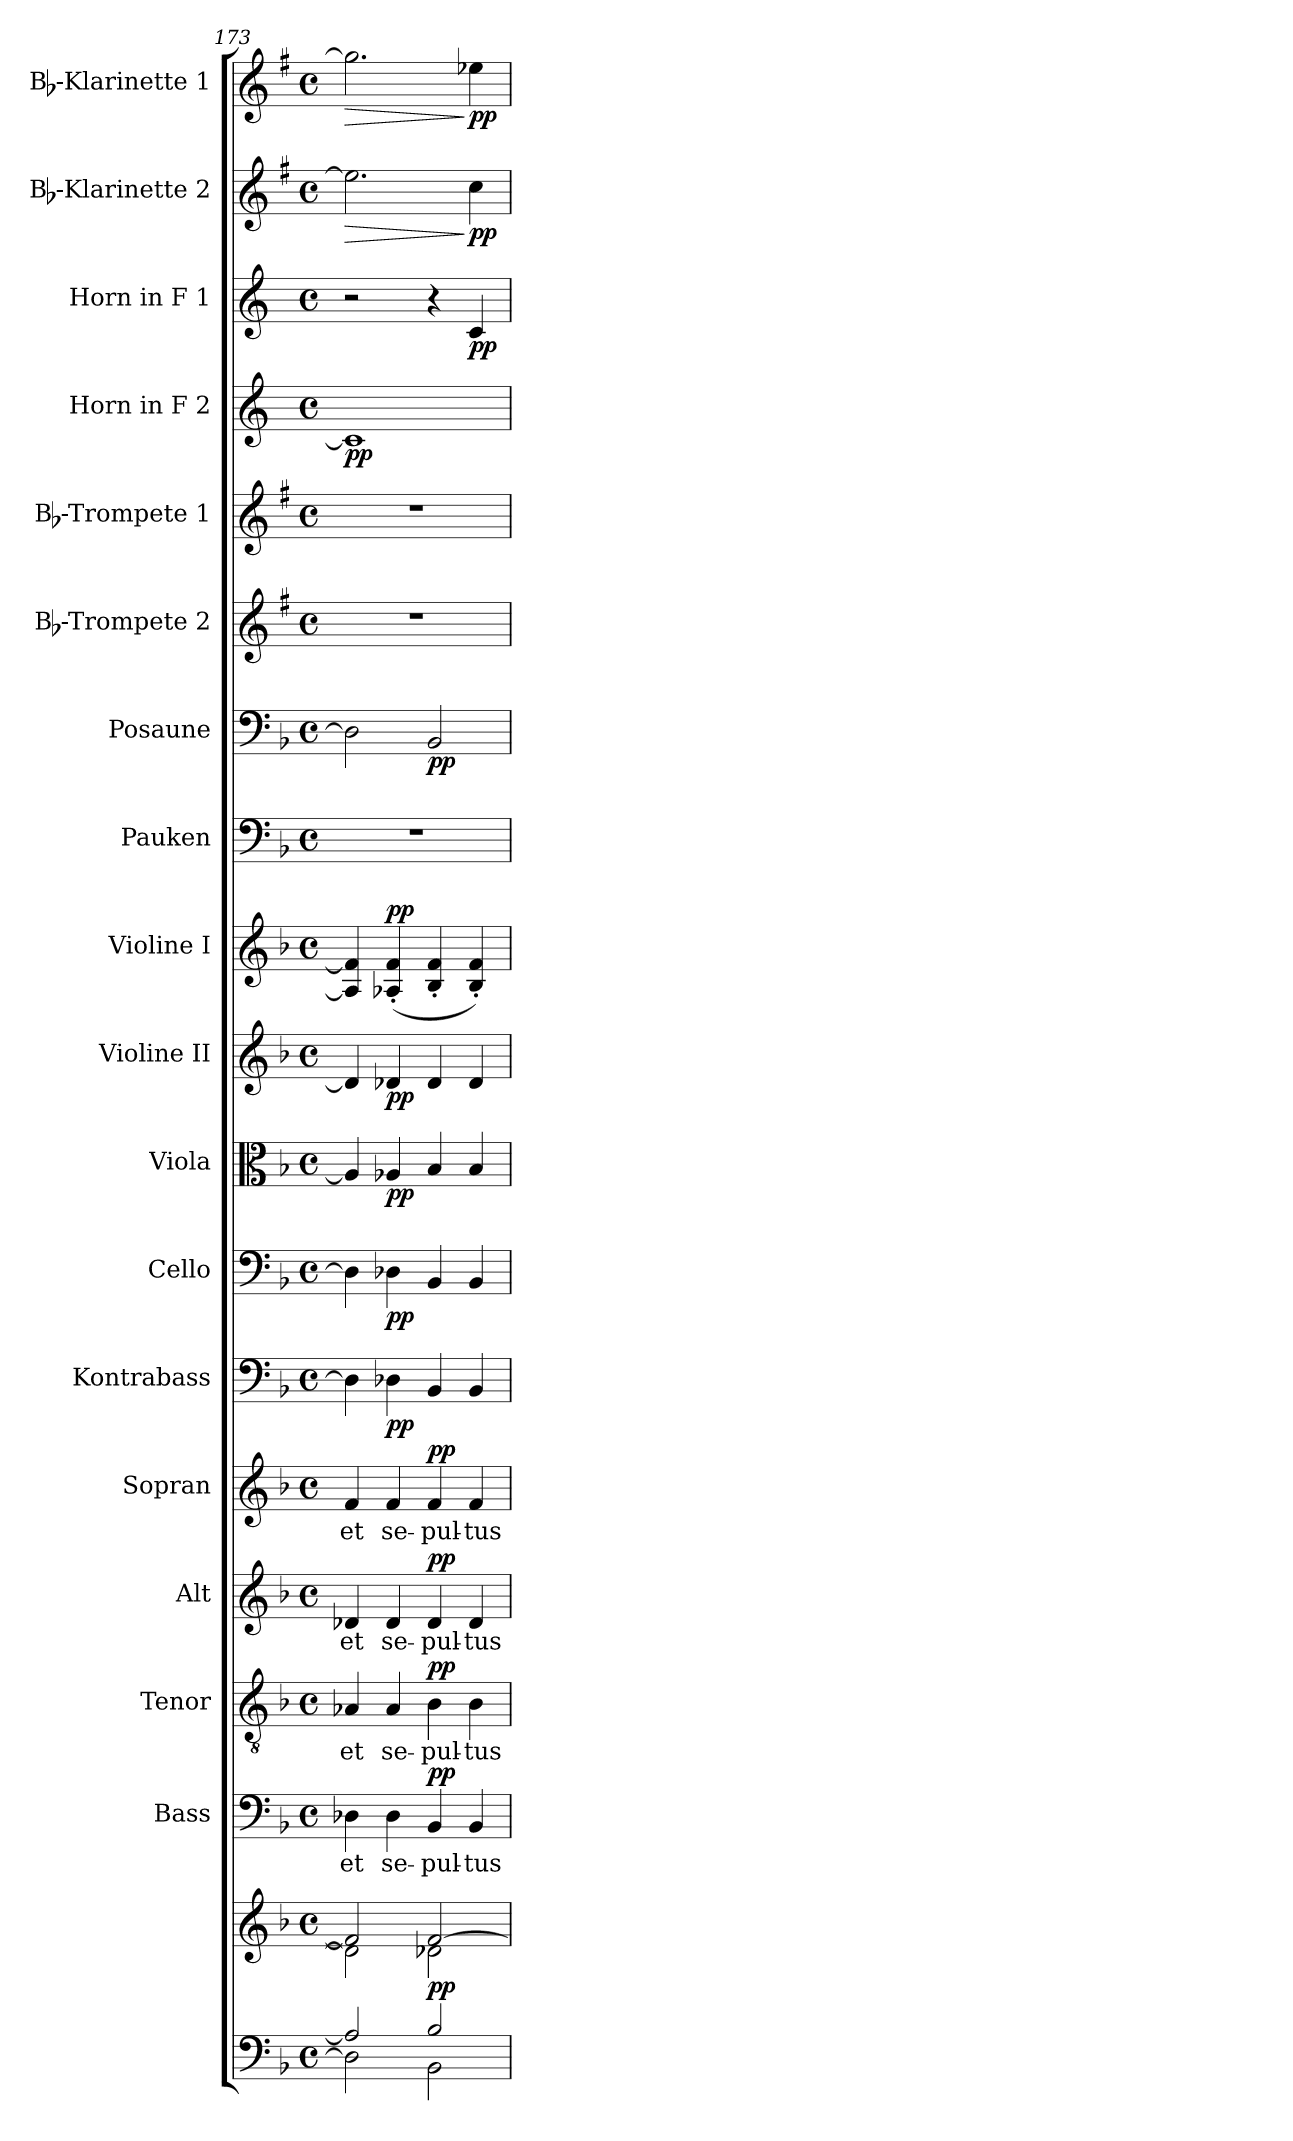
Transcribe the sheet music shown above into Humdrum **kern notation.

**kern	**kern	**dynam	**kern	**text	**dynam	**kern	**text	**dynam	**kern	**text	**dynam	**kern	**text	**dynam	**kern	**dynam	**kern	**dynam	**kern	**dynam	**kern	**dynam	**kern	**dynam	**kern	**kern	**dynam	**kern	**kern	**kern	**dynam	**kern	**dynam	**kern	**dynam	**kern	**dynam
*part18	*part18	*part18	*part17	*part17	*part17	*part16	*part16	*part16	*part15	*part15	*part15	*part14	*part14	*part14	*part13	*part13	*part12	*part12	*part11	*part11	*part10	*part10	*part9	*part9	*part8	*part7	*part7	*part6	*part5	*part4	*part4	*part3	*part3	*part2	*part2	*part1	*part1
*staff19	*staff18	*staff18/19	*staff17	*staff17	*staff17	*staff16	*staff16	*staff16	*staff15	*staff15	*staff15	*staff14	*staff14	*staff14	*staff13	*staff13	*staff12	*staff12	*staff11	*staff11	*staff10	*staff10	*staff9	*staff9	*staff8	*staff7	*staff7	*staff6	*staff5	*staff4	*staff4	*staff3	*staff3	*staff2	*staff2	*staff1	*staff1
*	*	*	*I"Bass	*	*	*I"Tenor	*	*	*I"Alt	*	*	*I"Sopran	*	*	*I"Kontrabass	*	*I"Cello	*	*I"Viola	*	*I"Violine II	*	*I"Violine I	*	*I"Pauken	*I"Posaune	*	*I"Bb-Trompete 2	*I"Bb-Trompete 1	*I"Horn in F 2	*	*I"Horn in F 1	*	*I"Bb-Klarinette 2	*	*I"Bb-Klarinette 1	*
*	*	*	*I'B.	*	*	*I'T.	*	*	*I'A.	*	*	*I'S.	*	*	*I'Kb.	*	*	*	*I'Vla.	*	*I'Vl. II	*	*I'Vl. I	*	*I'Pk.	*I'Pos.	*	*I'Bb Trp. 2	*I'Bb Trp. 1	*	*	*	*	*I'Bb Kl. 2	*	*I'Bb Kl. 1	*
*clefF4	*clefG2	*	*clefF4	*	*	*clefGv2	*	*	*clefG2	*	*	*clefG2	*	*	*clefF4	*	*clefF4	*	*clefC3	*	*clefG2	*	*clefG2	*	*clefF4	*clefF4	*	*clefG2	*clefG2	*clefG2	*	*clefG2	*	*clefG2	*	*clefG2	*
*	*	*	*	*	*	*	*	*	*	*	*	*	*	*	*ITrd7c12	*	*	*	*	*	*	*	*	*	*	*	*	*ITrd1c2	*ITrd1c2	*ITrd4c7	*	*ITrd4c7	*	*ITrd1c2	*	*ITrd1c2	*
*k[b-]	*k[b-]	*	*k[b-]	*	*	*k[b-]	*	*	*k[b-]	*	*	*k[b-]	*	*	*k[b-]	*	*k[b-]	*	*k[b-]	*	*k[b-]	*	*k[b-]	*	*k[b-]	*k[b-]	*	*k[b-]	*k[b-]	*k[b-]	*	*k[b-]	*	*k[b-]	*	*k[b-]	*
*F:	*F:	*	*F:	*	*	*F:	*	*	*F:	*	*	*F:	*	*	*F:	*	*F:	*	*F:	*	*F:	*	*F:	*	*F:	*F:	*	*F:	*F:	*F:	*	*F:	*	*F:	*	*F:	*
*M4/4	*M4/4	*	*M4/4	*	*	*M4/4	*	*	*M4/4	*	*	*M4/4	*	*	*M4/4	*	*M4/4	*	*M4/4	*	*M4/4	*	*M4/4	*	*M4/4	*M4/4	*	*M4/4	*M4/4	*M4/4	*	*M4/4	*	*M4/4	*	*M4/4	*
*met(c)	*met(c)	*	*met(c)	*	*	*met(c)	*	*	*met(c)	*	*	*met(c)	*	*	*met(c)	*	*met(c)	*	*met(c)	*	*met(c)	*	*met(c)	*	*met(c)	*met(c)	*	*met(c)	*met(c)	*met(c)	*	*met(c)	*	*met(c)	*	*met(c)	*
=173	=173	=173	=173	=173	=173	=173	=173	=173	=173	=173	=173	=173	=173	=173	=173	=173	=173	=173	=173	=173	=173	=173	=173	=173	=173	=173	=173	=173	=173	=173	=173	=173	=173	=173	=173	=173	=173
*^	*^	*	*	*	*	*	*	*	*	*	*	*	*	*	*	*	*	*	*	*	*	*	*	*	*	*	*	*	*	*	*	*	*	*	*	*	*
!	!	!	!	!	!	!LO:LY:b	!	!	!LO:LY:b	!	!	!LO:LY:b	!	!	!LO:LY:b	!	!	!	!	!	!	!	!	!	!	!	!	!	!	!	!	!	!LO:DY:b	!	!	!	!LO:HP:b	!	!LO:HP:b
2A-/]	2D-\]	2f/]	2d-\]	.	4D-X\	et	.	4A-X/	et	.	4d-X/	et	.	4f/	et	.	4DD-\]	.	4D-\]	.	4A-/]	.	4d-/]	.	4A-/] 4f/]	.	1r	2D-\]	.	1r	1r	1F]	pp	2r	.	2.dd-\]	>	2.ff\]	>
!	!	!	!	!	!	!LO:LY:b	!	!	!LO:LY:b	!	!	!LO:LY:b	!	!	!LO:LY:b	!	!	!LO:DY:b	!	!LO:DY:b	!	!LO:DY:b	!	!LO:DY:b	!	!LO:DY:a	!	!	!	!	!	!	!	!	!	!	!	!	!
.	.	.	.	.	4D-\	se-	.	4A-/	se-	.	4d-/	se-	.	4f/	se-	.	4DD-X\	pp	4D-X\	pp	4A-X/	pp	4d-X/	pp	(<4A-X/'< 4f/'<	pp	.	.	.	.	.	.	.	.	.	.	.	.	.
!	!	!	!	!LO:DY:b	!	!LO:LY:b	!LO:DY:a	!	!LO:LY:b	!LO:DY:a	!	!LO:LY:b	!LO:DY:a	!	!LO:LY:b	!LO:DY:a	!	!	!	!	!	!	!	!	!	!	!	!	!LO:DY:b	!	!	!	!	!	!	!	!	!	!
2B-/	2BB-\	[>2f/	2d-X\	pp	4BB-/	-pul-	pp	4B-\	-pul-	pp	4d-/	-pul-	pp	4f/	-pul-	pp	4BBB-/	.	4BB-/	.	4B-/	.	4d-/	.	4B-/'< 4f/'<	.	.	2BB-/	pp	.	.	.	.	4r	.	.	.	.	.
!	!	!	!	!	!	!LO:LY:b	!	!	!LO:LY:b	!	!	!LO:LY:b	!	!	!LO:LY:b	!	!	!	!	!	!	!	!	!	!	!	!	!	!	!	!	!	!	!	!LO:DY:b	!	!LO:DY:n=1:b	!	!LO:DY:n=1:b
.	.	.	.	.	4BB-/	-tus	.	4B-\	-tus	.	4d-/	-tus	.	4f/	-tus	.	4BBB-/	.	4BB-/	.	4B-/	.	4d-/	.	4B-/'< 4f/'<)	.	.	.	.	.	.	.	.	4F/	pp	4b-\	] pp	4dd-X\	] pp
*v	*v	*	*	*	*	*	*	*	*	*	*	*	*	*	*	*	*	*	*	*	*	*	*	*	*	*	*	*	*	*	*	*	*	*	*	*	*	*	*
*	*v	*v	*	*	*	*	*	*	*	*	*	*	*	*	*	*	*	*	*	*	*	*	*	*	*	*	*	*	*	*	*	*	*	*	*	*	*	*
=	=	=	=	=	=	=	=	=	=	=	=	=	=	=	=	=	=	=	=	=	=	=	=	=	=	=	=	=	=	=	=	=	=	=	=	=	=
*-	*-	*-	*-	*-	*-	*-	*-	*-	*-	*-	*-	*-	*-	*-	*-	*-	*-	*-	*-	*-	*-	*-	*-	*-	*-	*-	*-	*-	*-	*-	*-	*-	*-	*-	*-	*-	*-
